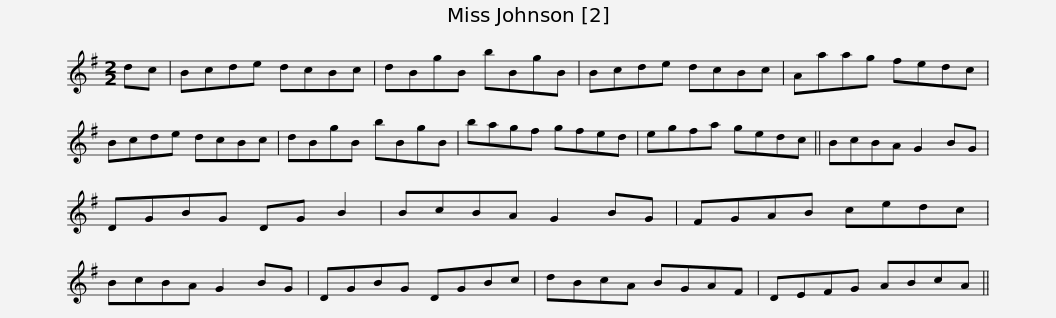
X:1
L:1/8
M:2/2
I:linebreak $
K:G
V:1 treble
V:1
 dc | Bcde dcBc | dBgB bBgB | Bcde dcBc | Aaag fedc | %5
 Bcde dcBc |$ dBgB bBgB | bagf gfed | egfa gedc || BcBA G2 BG | %10
 DGBG DG B2 | BcBA G2 BG |$ FGAB cedc | BcBA G2 BG | DGBG DGBc | %15
 dBcA BGAF | DEFG ABcA || %17
